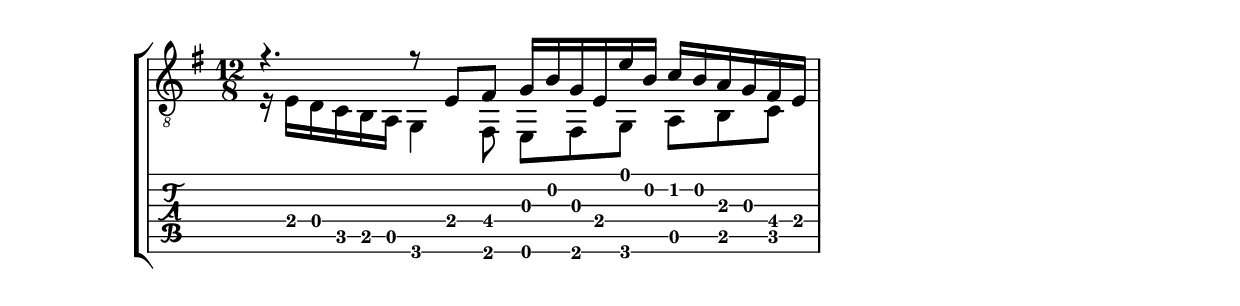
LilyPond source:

%% Do not edit this file; it is auto-generated from LSR http://lsr.dsi.unimi.it
%% This file is in the public domain.
\version "2.11.62"

\header {
  lsrtags = "fretted-strings"

  texidoc = "
Polyphony is created the same way in a @code{TabStaff} as in a regular
staff.

"
  doctitle = "Polyphony in tablature"
} % begin verbatim
upper = \relative c' {
  \time 12/8
  \key e \minor
  \voiceOne
  r4. r8 e, fis g16 b g e e' b c b a g fis e
}

lower = \relative c {
  \key e \minor
  \voiceTwo
  r16 e d c b a g4 fis8 e fis g a b c
}

\score {
  <<
    \new StaffGroup = "tab with traditional" <<
      \new Staff = "guitar traditional" <<
        \clef "treble_8"
        \context Voice = "upper" \upper
        \context Voice = "lower" \lower
      >>
      \new TabStaff = "guitar tab" <<
        \context TabVoice = "upper" \upper
        \context TabVoice = "lower" \lower
      >>
    >>
  >>
}
